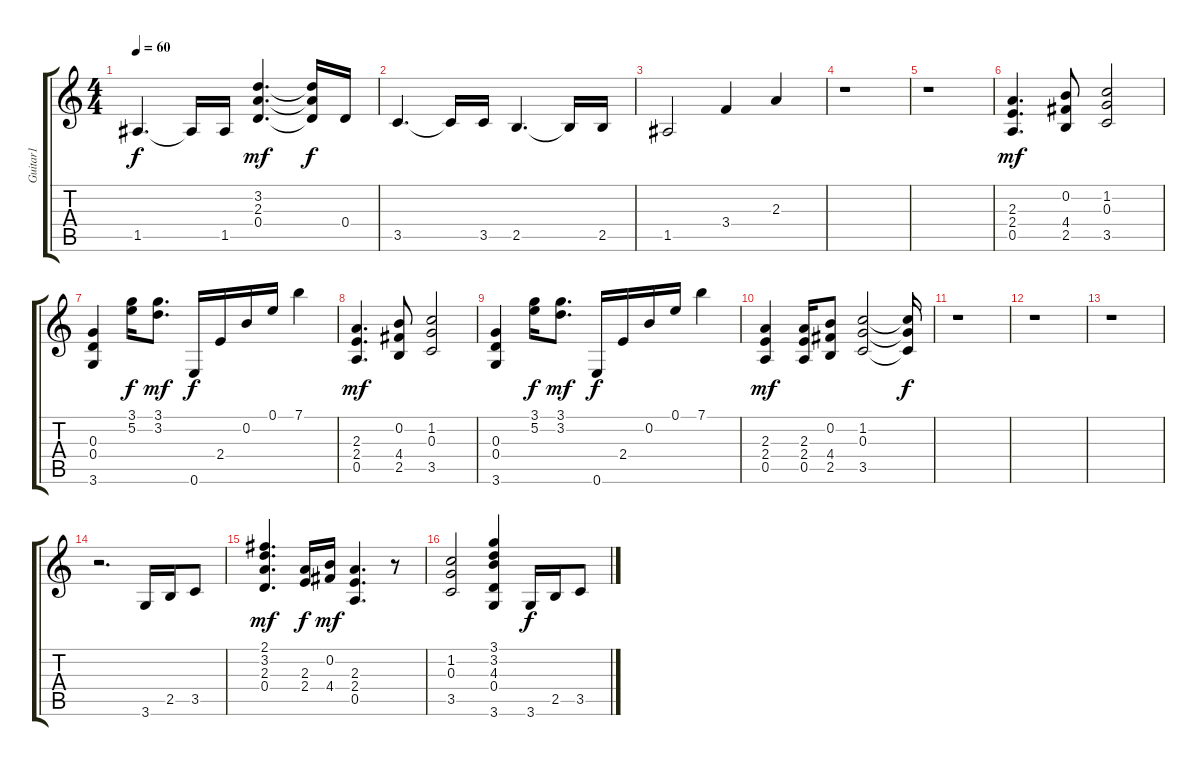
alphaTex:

\track ("Guitar1" "Guitar1") {instrument distortionguitar}
\staff {score tabs}
\tuning (E4 B3 G3 D3 A2 E2) {hide}
\ts (4 4)
\tempo 60
\clef g2
\ks c
1.5.4{d dy f} 1.5{t}.16 1.5.16 (3.2 2.3 0.4).4{d dy mf} (3.2{t} 2.3{t} 0.4{t}).16{dy f} 0.4.16 |
3.5.4{d} 3.5{t}.16 3.5.16 2.5.4{d} 2.5{t}.16 2.5.16 |
1.5.2 3.4.4 2.3.4 |
r.1 |
r.1 |
(2.3 2.4 0.5).4{d dy mf} (0.2 4.4 2.5).8 (1.2 0.3 3.5).2 |
(0.3 0.4 3.6).4 (3.1 5.2).16{dy f} (3.1 3.2).8{d dy mf} 0.6.16{dy f} 2.4.16 0.2.16 0.1.16 7.1.4 |
(2.3 2.4 0.5).4{d dy mf} (0.2 4.4 2.5).8 (1.2 0.3 3.5).2 |
(0.3 0.4 3.6).4 (3.1 5.2).16{dy f} (3.1 3.2).8{d dy mf} 0.6.16{dy f} 2.4.16 0.2.16 0.1.16 7.1.4 |
(2.3 2.4 0.5).4{dy mf} (2.3 2.4 0.5).16 (0.2 4.4 2.5).8 (1.2 0.3 3.5).2 (1.2{t} 0.3{t} 3.5{t}).16{dy f} |
r.1 |
r.1 |
r.1 |
r.2{d} 3.6.16 2.5.16 3.5.8 |
(2.1 3.2 2.3 0.4).4{d dy mf} (2.3 2.4).16{dy f} (0.2 4.4).16{dy mf} (2.3 2.4 0.5).4{d} r.8 |
(1.2 0.3 3.5).2 (3.1 3.2 4.3 0.4 3.6).4 3.6.16{dy f} 2.5.16 3.5.8
